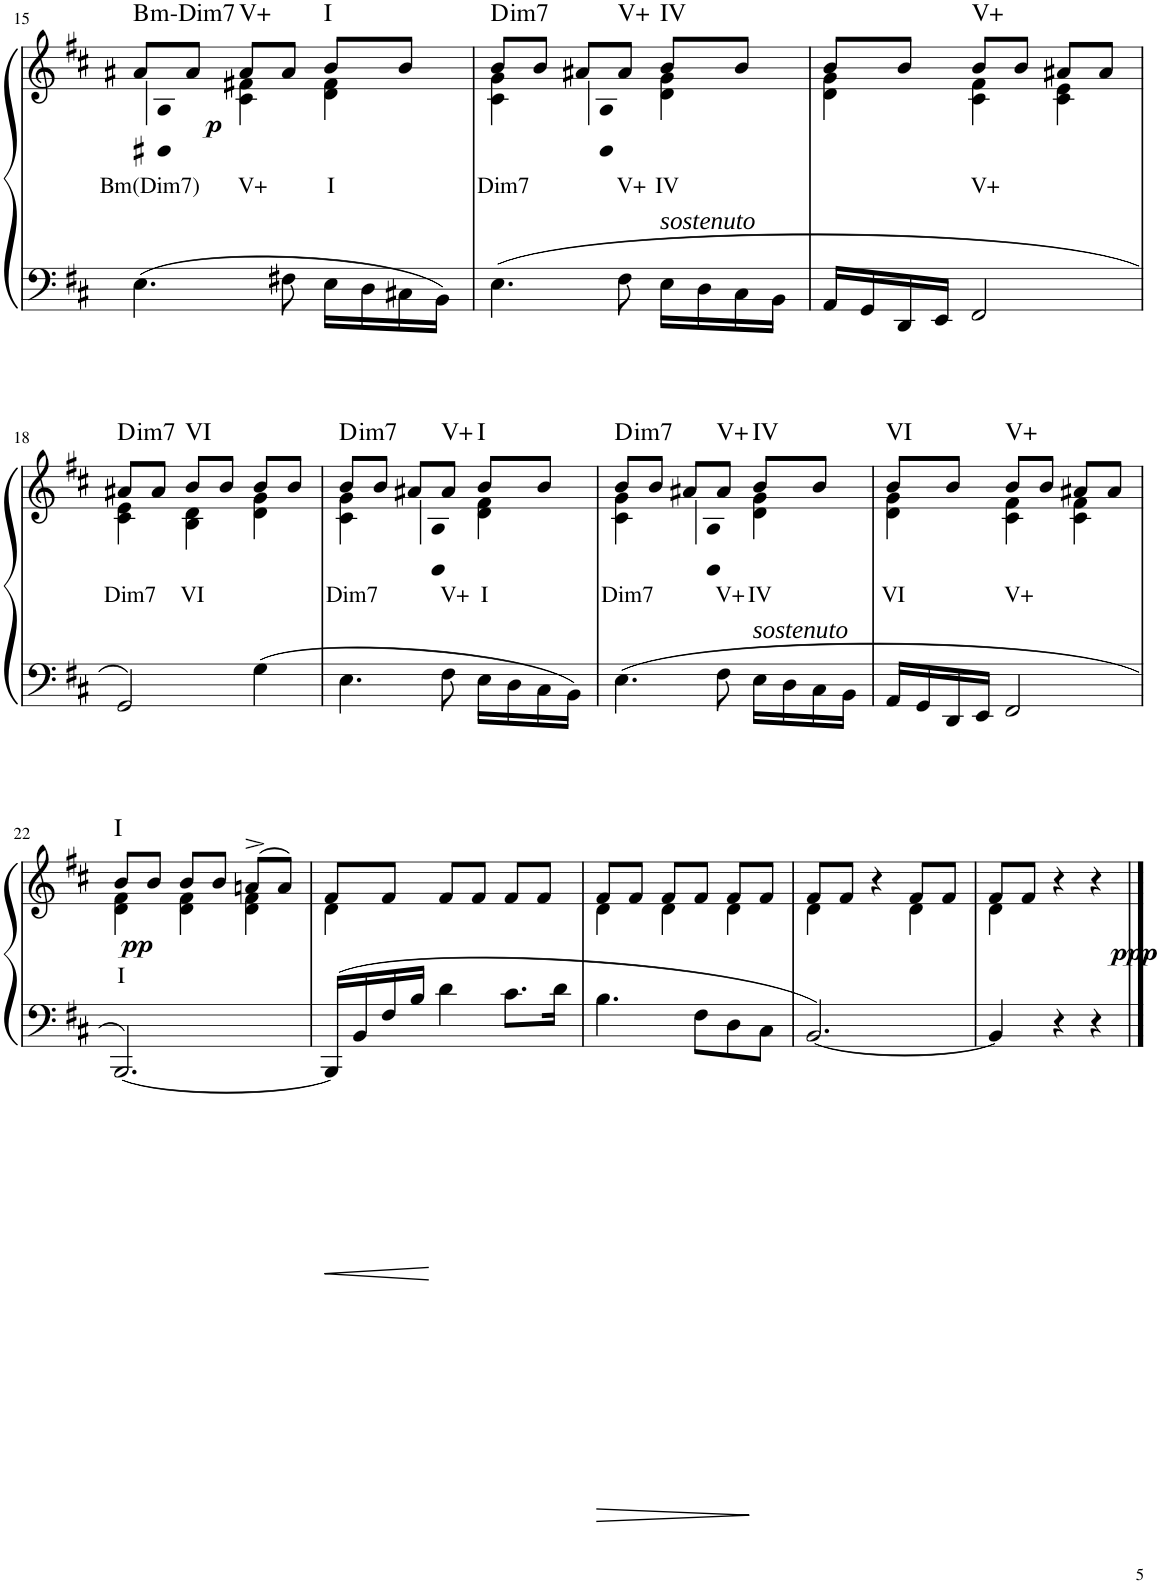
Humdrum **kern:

**kern	**kern	**text	**dynam	**harte
*part1	*part1	*part1	*part1	*part1
*staff2	*staff1	*staff1	*staff1/2	*
*I"Piano	*	*	*	*
*I'Pno	*	*	*	*
!!LO:PB:g=z
*clefF4	*clefG2	*	*	*
*k[f#c#]	*k[f#c#]	*	*	*
*M3/4	*M3/4	*	*	*
=15	=15	=15	=15	=15
!	!	!LO:LY:b	!LO:DY:b	!LO:H:kt=m
*	*^	*	*	*
4.E\	8a#X/L	4c#X\ 4g\	Bm(Dim7)	p	B:min
.	8a#'/J	.	.	.	.
!	!	!	!LO:LY:b	!	!LO:H:kt=V+
.	8a#/L	4c#\ 4f#X\	V+	.	N
8F#X\	8a#'/J	.	.	.	.
!	!	!	!LO:LY:b	!	!LO:H:kt=I
16E\LL	8b/L	4d\ 4f#\	I	.	N
16D\	.	.	.	.	.
16C#X\	8b'/J	.	.	.	.
16BB\JJ	.	.	.	.	.
=16	=16	=16	=16	=16	=16
!	!	!	!LO:LY:b	!	!LO:H:kt=im
4.E\	8b/L	4c#\ 4g\	Dim7	.	.
.	8b'/J	.	.	.	.
.	8a#X/L	4c#\ 4g\	.	.	.
!	!	!	!LO:LY:b	!	!LO:H:kt=V+
8F#\	8a#'/J	.	V+	.	N
!LO:TX:a:i:t=sostenuto	!	!	!	!	!
!	!	!	!LO:LY:b	!	!LO:H:kt=IV
16E\LL	8b/L	4d\ 4g\	IV	.	N
16D\	.	.	.	.	.
16C#\	8b'/J	.	.	.	.
16BB\JJ	.	.	.	.	.
=17	=17	=17	=17	=17	=17
16AA/LL	8b/L	4d\ 4g\	.	.	.
16GG/	.	.	.	.	.
16DD/	8b'/J	.	.	.	.
16EE/JJ	.	.	.	.	.
!	!	!	!LO:LY:b	!	!LO:H:kt=V+
2FF#/	8b/L	4c#\ 4f#\	V+	.	N
.	8b'/J	.	.	.	.
.	8a#X/L	4c#\ 4e\	.	.	.
.	8a#'/J	.	.	.	.
!!LO:LB:g=z	!!
=18	=18	=18	=18	=18	=18
!	!	!	!LO:LY:b	!	!LO:H:kt=im
2GG/	8a#X/L	4c#\ 4e\	Dim7	.	.
.	8a#'/J	.	.	.	.
!	!	!	!LO:LY:b	!	!LO:H:kt=VI
.	8b/L	4B\ 4d\	VI	.	N
.	8b'/J	.	.	.	.
4G\	8b/L	4d\ 4g\	.	.	.
.	8b'/J	.	.	.	.
=19	=19	=19	=19	=19	=19
!	!	!	!LO:LY:b	!	!LO:H:kt=im
4.E\	8b/L	4c#\ 4g\	Dim7	.	.
.	8b'/J	.	.	.	.
.	8a#X/L	4c#\ 4g\	.	.	.
!	!	!	!LO:LY:b	!	!LO:H:kt=V+
8F#\	8a#'/J	.	V+	.	N
!	!	!	!LO:LY:b	!	!LO:H:kt=I
16E\LL	8b/L	4d\ 4f#\	I	.	N
16D\	.	.	.	.	.
16C#\	8b'/J	.	.	.	.
16BB\JJ	.	.	.	.	.
=20	=20	=20	=20	=20	=20
!	!	!	!LO:LY:b	!	!LO:H:kt=im
4.E\	8b/L	4c#\ 4g\	Dim7	.	.
.	8b'/J	.	.	.	.
.	8a#X/L	4c#\ 4g\	.	.	.
!	!	!	!LO:LY:b	!	!LO:H:kt=V+
8F#\	8a#'/J	.	V+	.	N
!LO:TX:a:i:t=sostenuto	!	!	!	!	!
!	!	!	!LO:LY:b	!	!LO:H:kt=IV
16E\LL	8b/L	4d\ 4g\	IV	.	N
16D\	.	.	.	.	.
16C#\	8b'/J	.	.	.	.
16BB\JJ	.	.	.	.	.
=21	=21	=21	=21	=21	=21
!	!	!	!LO:LY:b	!	!LO:H:kt=VI
16AA/LL	8b/L	4d\ 4g\	VI	.	N
16GG/	.	.	.	.	.
16DD/	8b'/J	.	.	.	.
16EE/JJ	.	.	.	.	.
!	!	!	!LO:LY:b	!	!LO:H:kt=V+
2FF#/	8b/L	4c#\ 4f#\	V+	.	N
.	8b'/J	.	.	.	.
.	8a#X/L	4c#\ 4f#\	.	.	.
.	8a#'/J	.	.	.	.
!!LO:LB:g=z	!!
=22	=22	=22	=22	=22	=22
!	!	!	!LO:LY:b	!LO:DY:b	!LO:H:kt=I
[2.BBB/	8b/L	4d\ 4f#\	I	pp	N
.	8b'/J	.	.	.	.
.	8b/L	4d\ 4f#\	.	.	.
.	8b'/J	.	.	.	.
.	(8an^/L	4d\ 4f#\	.	.	.
.	8a/J)	.	.	.	.
=23	=23	=23	=23	=23	=23
16BBB/LL]	8f#/L	4d\	.	.	.
16BB/	.	.	.	.	.
16F#/	8f#/J	.	.	.	.
16B/JJ	.	.	.	.	.
4d\	8f#/L	2ryy	.	.	.
.	8f#/J	.	.	.	.
8.c#\L	8f#/L	.	.	.	.
.	8f#/J	.	.	.	.
16d\Jk	.	.	.	.	.
=24	=24	=24	=24	=24	=24
4.B\	8f#/L	4d\	.	.	.
.	8f#/J	.	.	.	.
.	8f#/L	4d\	.	.	.
8F#\L	8f#/J	.	.	.	.
8D\	8f#/L	4d\	.	.	.
8C#\J	8f#/J	.	.	.	.
=25	=25	=25	=25	=25	=25
[2.BB/	8f#/L	4d\	.	.	.
.	8f#/J	.	.	.	.
.	4r	4ryy	.	.	.
!	!	!	!	!LO:DY:b	!
.	8f#/L	4d\	.	ppp	.
.	8f#/J	.	.	.	.
=26	=26	=26	=26	=26	=26
4BB/]	8f#/L	4d\	.	.	.
.	8f#/J	.	.	.	.
4r	4r	2ryy	.	.	.
4r	4r	.	.	.	.
*	*v	*v	*	*	*
==	==	==	==	==
*-	*-	*-	*-	*-
